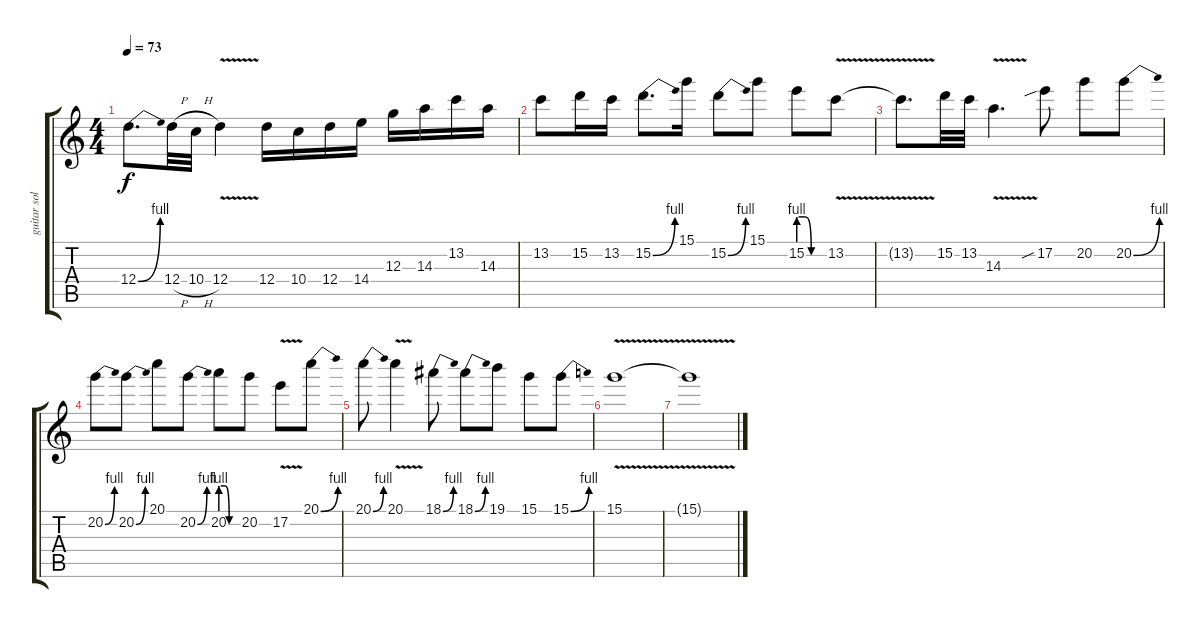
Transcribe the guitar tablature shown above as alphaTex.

\track ("guitar solo" "guitar sol") {instrument distortionguitar}
\staff {score tabs}
\tuning (E4 B3 G3 D3 A2 E2) {hide}
\ts (4 4)
\tempo 73
\clef g2
\ks c
12.4{be (bend 0 0 60 4)}.8{d dy f} 12.4{h}.32 10.4{h}.32 12.4{v}.4 12.4.16 10.4.16 12.4.16 14.4.16 12.3.16 14.3.16 13.2.16 14.3.16 |
13.2.8 15.2.16 13.2.16 15.2{be (bend 0 0 60 4)}.8{d} 15.1.16 15.2{be (bend 0 0 60 4)}.8 15.1.8 15.2{be (custom 0 4 15 4 30 0 60 0)}.8 13.2{v}.8 |
13.2{t}.8{d} 15.2.32 13.2.32 14.3{v}.4{d} 17.2{sib}.8 20.2.8 20.2{be (bend 0 0 60 4)}.8 |
20.2{be (bend 0 0 60 4)}.8 20.2{be (bend 0 0 60 4)}.8 20.1.8 20.2{be (bend 0 0 60 4)}.8 20.2{be (custom 0 4 15 4 30 0 60 0)}.8 20.2.8 17.2{v}.8 20.1{be (bend 0 0 60 4)}.8 |
20.1{be (bend 0 0 60 4)}.8 20.1{v}.4 18.1{be (bend 0 0 60 4)}.8 18.1{be (bend 0 0 60 4)}.8 19.1.8 15.1.8 15.1{be (bend 0 0 60 4)}.8 |
15.1{v}.1 |
15.1{t}.1
